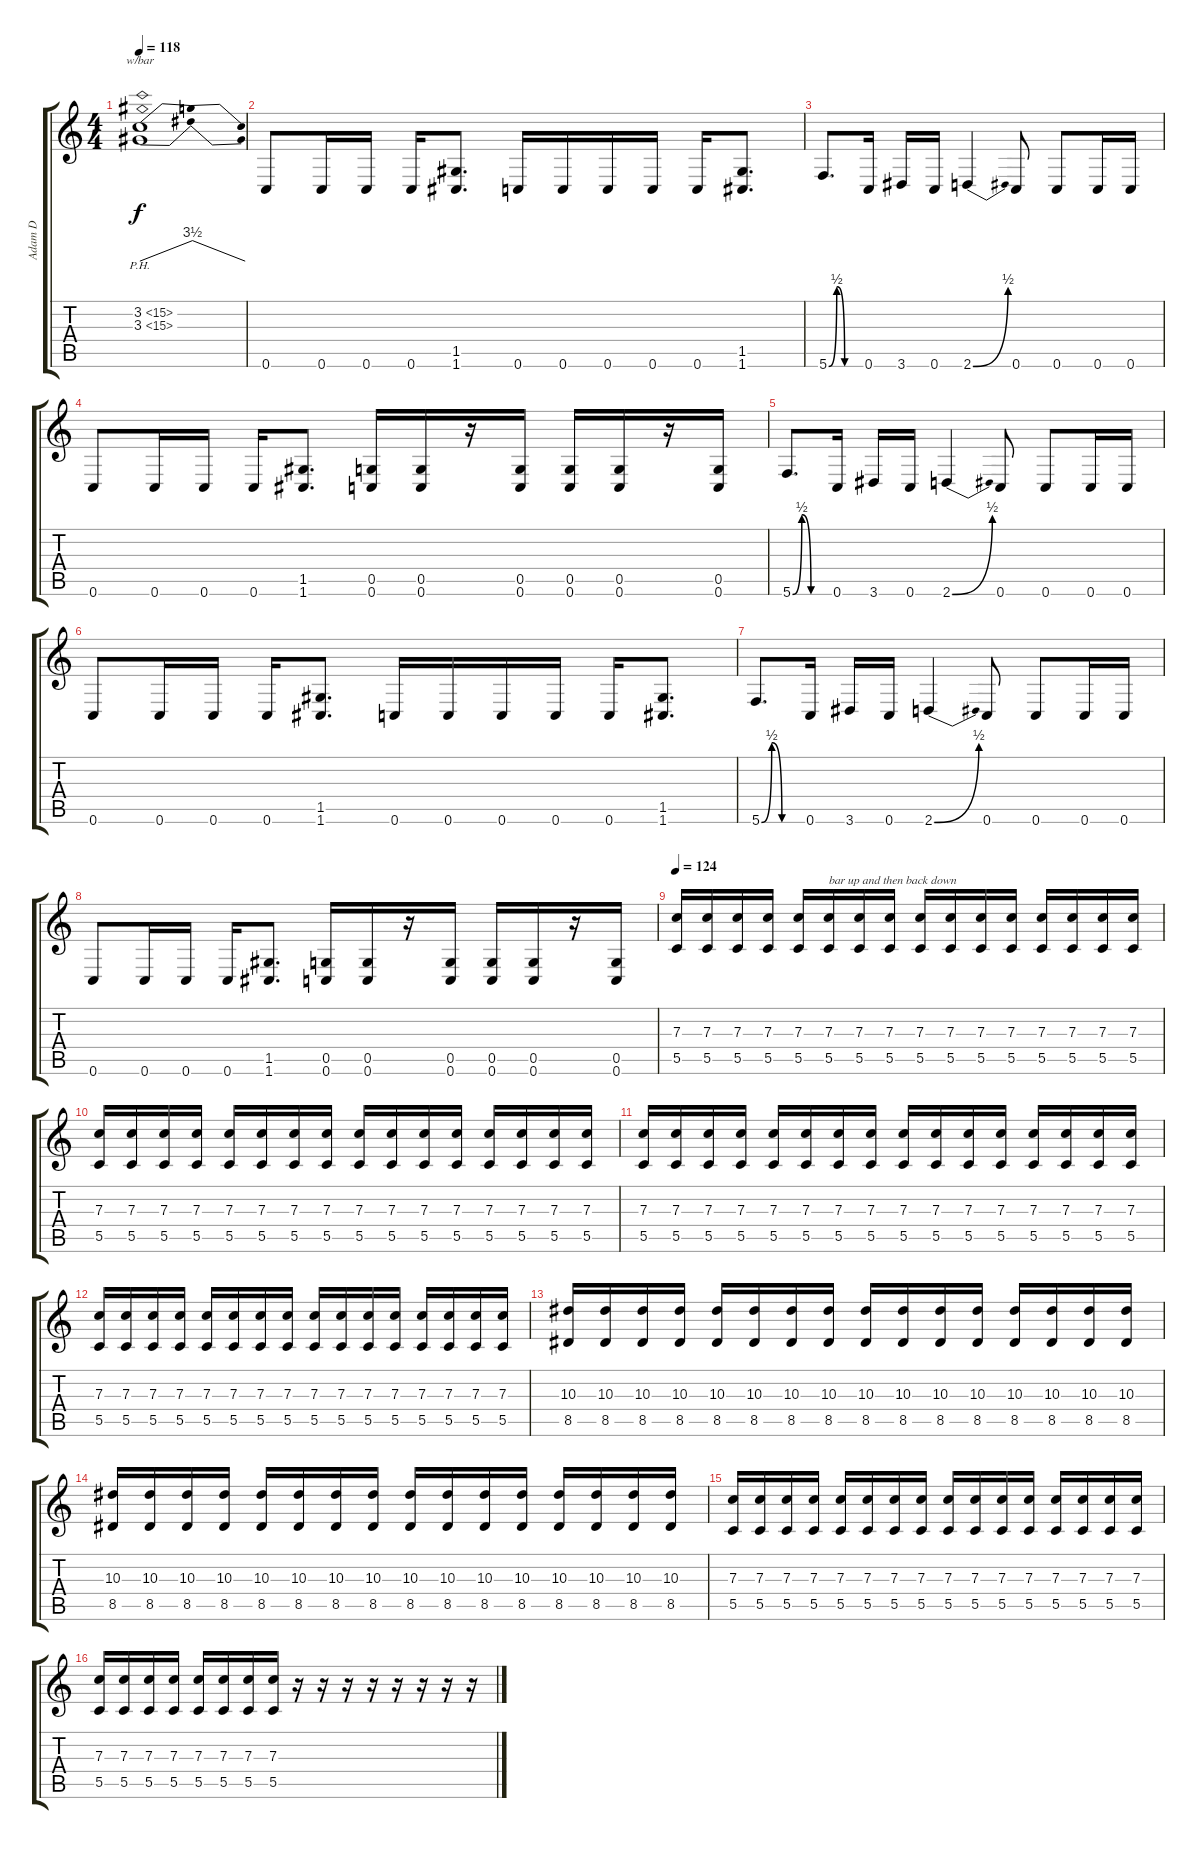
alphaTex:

\track ("Adam D" "Adam D") {solo instrument distortionguitar}
\staff {score tabs}
\tuning (D4 A3 F3 C3 G2 C2) {hide}
\ts (4 4)
\tempo 118
\clef g2
\ks c
(3.2{ph 12} 3.3{ph 12}).1{tbe (dip default 0 0 30 14 60 0) dy f} |
0.6.8 0.6.16 0.6.16 0.6.16 (1.5 1.6).8{d} 0.6.16 0.6.16 0.6.16 0.6.16 0.6.16 (1.5 1.6).8{d} |
5.6{be (custom 0 0 15 2 30 0 45 0 60 0)}.8{d} 0.6.16 3.6.16 0.6.16 2.6{be (bend 0 0 60 2)}.4 0.6.8 0.6.8 0.6.16 0.6.16 |
0.6.8 0.6.16 0.6.16 0.6.16 (1.5 1.6).8{d} (0.5 0.6).16 (0.5 0.6).16 r.16 (0.5 0.6).16 (0.5 0.6).16 (0.5 0.6).16 r.16 (0.5 0.6).16 |
5.6{be (custom 0 0 15 2 30 0 45 0 60 0)}.8{d} 0.6.16 3.6.16 0.6.16 2.6{be (bend 0 0 60 2)}.4 0.6.8 0.6.8 0.6.16 0.6.16 |
0.6.8 0.6.16 0.6.16 0.6.16 (1.5 1.6).8{d} 0.6.16 0.6.16 0.6.16 0.6.16 0.6.16 (1.5 1.6).8{d} |
5.6{be (custom 0 0 15 2 30 0 45 0 60 0)}.8{d} 0.6.16 3.6.16 0.6.16 2.6{be (bend 0 0 60 2)}.4 0.6.8 0.6.8 0.6.16 0.6.16 |
0.6.8 0.6.16 0.6.16 0.6.16 (1.5 1.6).8{d} (0.5 0.6).16 (0.5 0.6).16 r.16 (0.5 0.6).16 (0.5 0.6).16 (0.5 0.6).16 r.16 (0.5 0.6).16 |
\tempo 124
(7.3 5.5).16 (7.3 5.5).16 (7.3 5.5).16 (7.3 5.5).16 (7.3 5.5).16 (7.3 5.5).16{txt "bar up and then back down"} (7.3 5.5).16 (7.3 5.5).16 (7.3 5.5).16 (7.3 5.5).16 (7.3 5.5).16 (7.3 5.5).16 (7.3 5.5).16 (7.3 5.5).16 (7.3 5.5).16 (7.3 5.5).16 |
(7.3 5.5).16 (7.3 5.5).16 (7.3 5.5).16 (7.3 5.5).16 (7.3 5.5).16 (7.3 5.5).16 (7.3 5.5).16 (7.3 5.5).16 (7.3 5.5).16 (7.3 5.5).16 (7.3 5.5).16 (7.3 5.5).16 (7.3 5.5).16 (7.3 5.5).16 (7.3 5.5).16 (7.3 5.5).16 |
(7.3 5.5).16 (7.3 5.5).16 (7.3 5.5).16 (7.3 5.5).16 (7.3 5.5).16 (7.3 5.5).16 (7.3 5.5).16 (7.3 5.5).16 (7.3 5.5).16 (7.3 5.5).16 (7.3 5.5).16 (7.3 5.5).16 (7.3 5.5).16 (7.3 5.5).16 (7.3 5.5).16 (7.3 5.5).16 |
(7.3 5.5).16 (7.3 5.5).16 (7.3 5.5).16 (7.3 5.5).16 (7.3 5.5).16 (7.3 5.5).16 (7.3 5.5).16 (7.3 5.5).16 (7.3 5.5).16 (7.3 5.5).16 (7.3 5.5).16 (7.3 5.5).16 (7.3 5.5).16 (7.3 5.5).16 (7.3 5.5).16 (7.3 5.5).16 |
(10.3 8.5).16 (10.3 8.5).16 (10.3 8.5).16 (10.3 8.5).16 (10.3 8.5).16 (10.3 8.5).16 (10.3 8.5).16 (10.3 8.5).16 (10.3 8.5).16 (10.3 8.5).16 (10.3 8.5).16 (10.3 8.5).16 (10.3 8.5).16 (10.3 8.5).16 (10.3 8.5).16 (10.3 8.5).16 |
(10.3 8.5).16 (10.3 8.5).16 (10.3 8.5).16 (10.3 8.5).16 (10.3 8.5).16 (10.3 8.5).16 (10.3 8.5).16 (10.3 8.5).16 (10.3 8.5).16 (10.3 8.5).16 (10.3 8.5).16 (10.3 8.5).16 (10.3 8.5).16 (10.3 8.5).16 (10.3 8.5).16 (10.3 8.5).16 |
(7.3 5.5).16 (7.3 5.5).16 (7.3 5.5).16 (7.3 5.5).16 (7.3 5.5).16 (7.3 5.5).16 (7.3 5.5).16 (7.3 5.5).16 (7.3 5.5).16 (7.3 5.5).16 (7.3 5.5).16 (7.3 5.5).16 (7.3 5.5).16 (7.3 5.5).16 (7.3 5.5).16 (7.3 5.5).16 |
(7.3 5.5).16 (7.3 5.5).16 (7.3 5.5).16 (7.3 5.5).16 (7.3 5.5).16 (7.3 5.5).16 (7.3 5.5).16 (7.3 5.5).16 r.16 r.16 r.16 r.16 r.16 r.16 r.16 r.16
